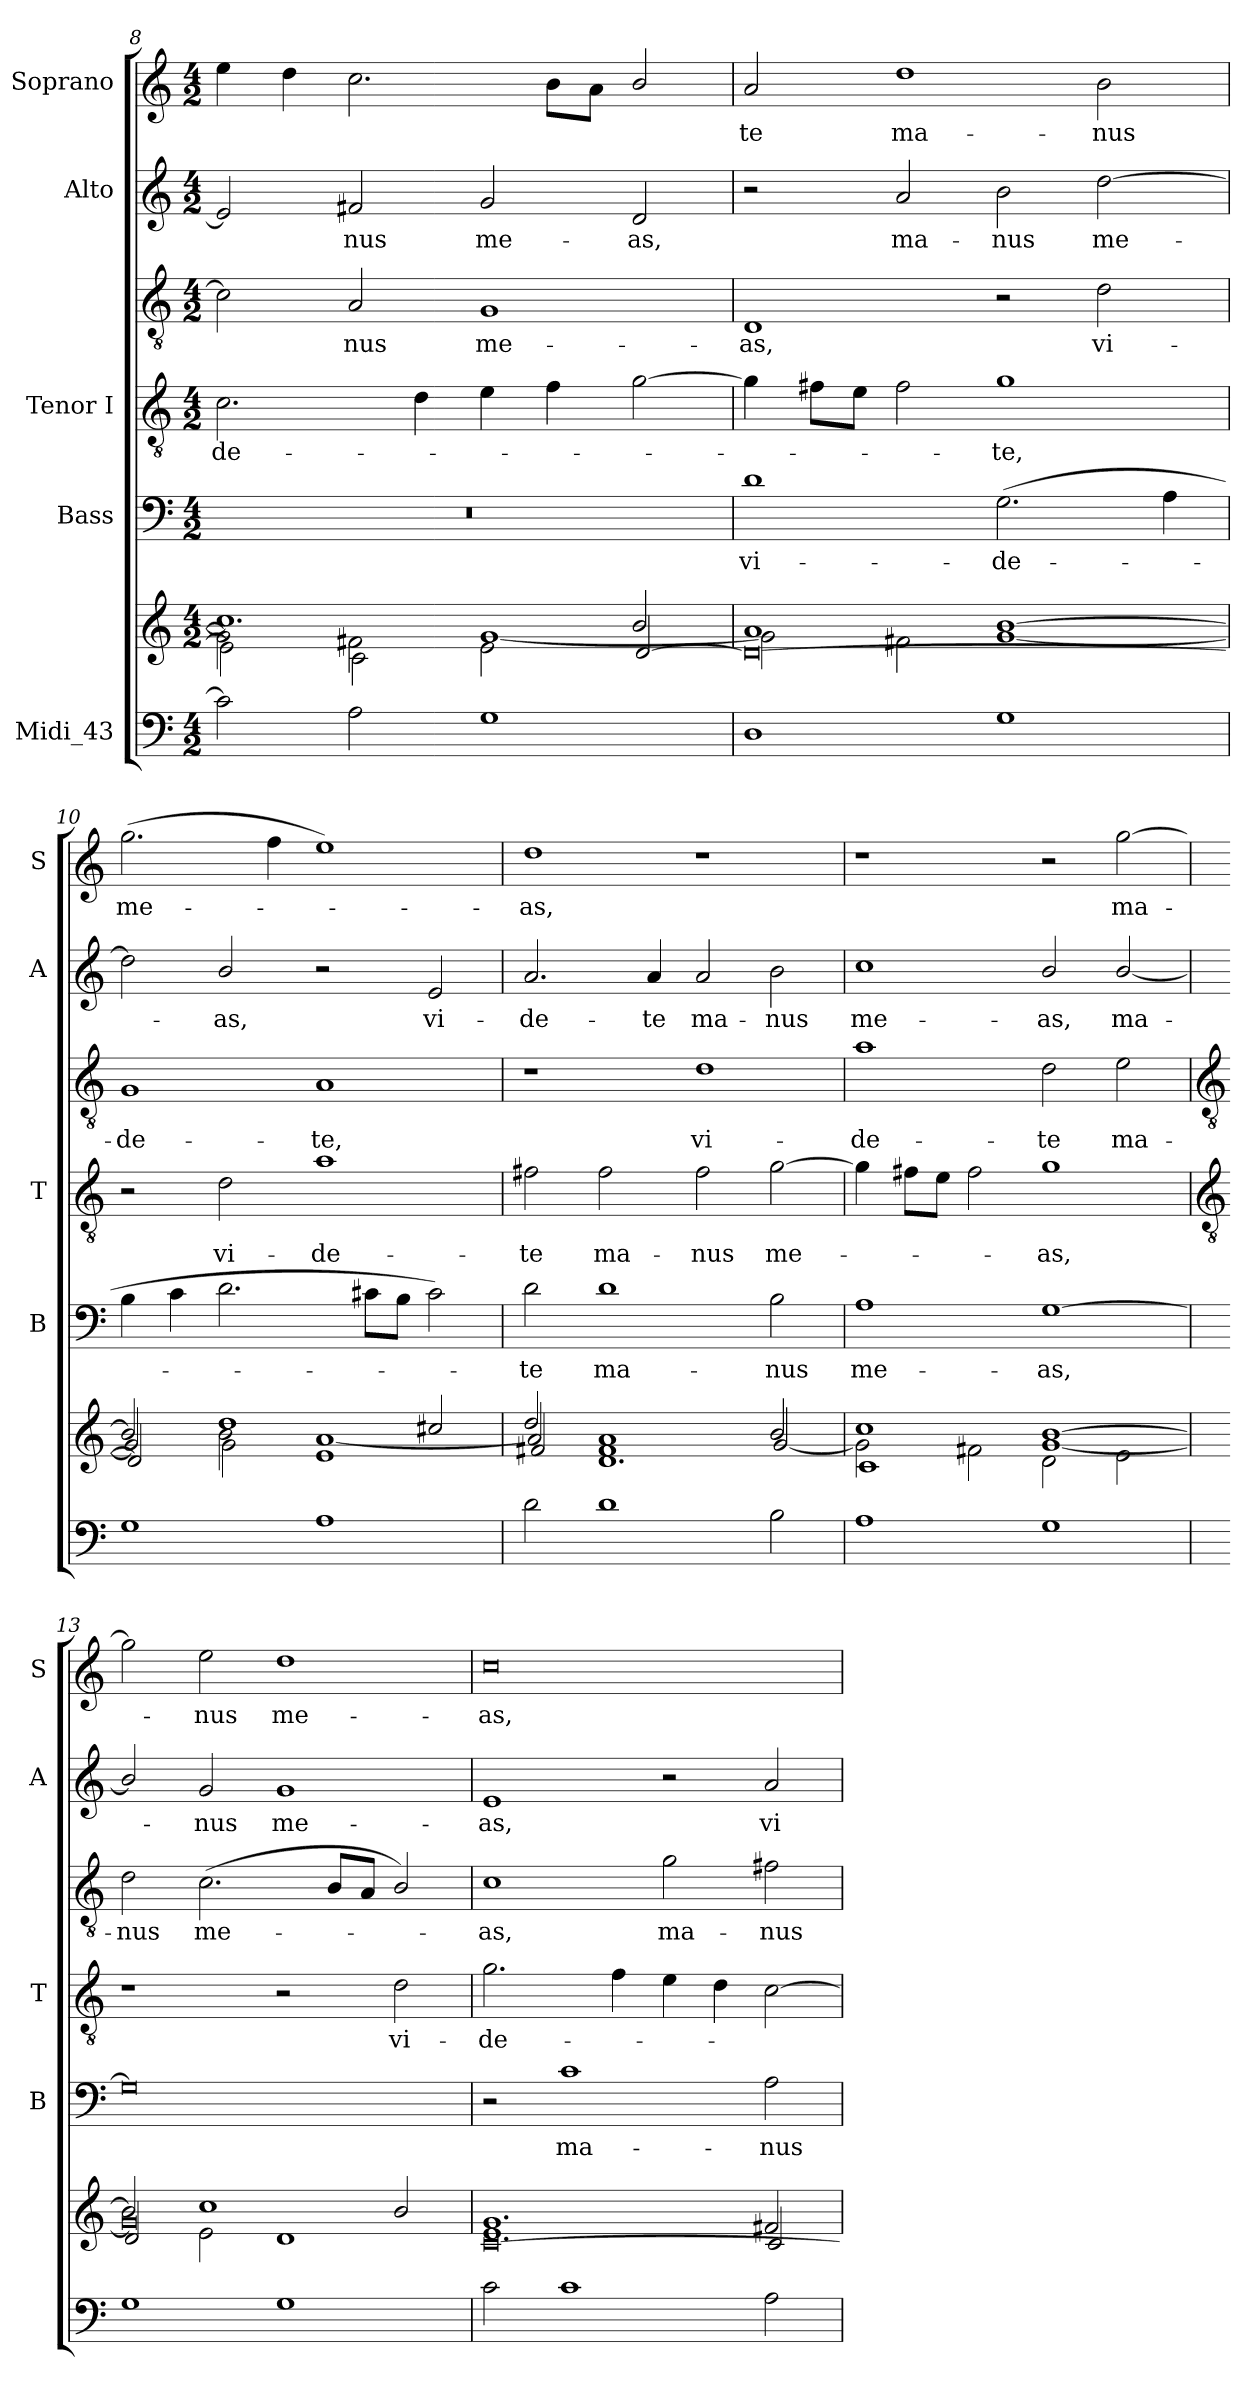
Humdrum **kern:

**kern	**kern	**kern	**text	**kern	**text	**kern	**text	**kern	**text	**kern	**text
*part5	*part5	*part4	*part4	*part3	*part3	*part3	*part3	*part2	*part2	*part1	*part1
*staff7	*staff6	*staff5	*staff5	*staff4	*staff4	*staff3	*staff3	*staff2	*staff2	*staff1	*staff1
*I"Midi_43	*	*I"Bass	*	*I"Tenor I	*	*	*	*I"Alto	*	*I"Soprano	*
*	*	*I'B	*	*I'T	*	*	*	*I'A	*	*I'S	*
*clefF4	*clefG2	*clefF4	*	*clefGv2	*	*clefGv2	*	*clefG2	*	*clefG2	*
*k[]	*k[]	*k[]	*	*k[]	*	*k[]	*	*k[]	*	*k[]	*
*C:	*C:	*C:	*	*C:	*	*C:	*	*C:	*	*C:	*
*M4/2	*M4/2	*M4/2	*	*M4/2	*	*M4/2	*	*M4/2	*	*M4/2	*
=8	=8	=8	=8	=8	=8	=8	=8	=8	=8	=8	=8
*	*^	*	*	*	*	*	*	*	*	*	*
*	*	*^	*	*	*	*	*	*	*	*	*	*
!	!	!	!	!	!	!	!LO:LY:b	!	!	!	!	!	!
2c]	1.cc/]	2g\]	2e\]	0r	.	2.c	-de-	2c]	.	2e]	.	4ee	.
.	.	.	.	.	.	.	.	.	.	.	.	4dd	.
!	!	!	!	!	!	!	!	!	!LO:LY:b	!	!LO:LY:b	!	!
2A	.	2f#X\	2c\	.	.	.	.	2A	-nus	2f#X	nus	2.cc	.
.	.	.	.	.	.	4d	.	.	.	.	.	.	.
!	!	!	!	!	!	!	!	!	!LO:LY:b	!	!LO:LY:b	!	!
1G	.	[1g\	2e\	.	.	4e	.	1G	me-	2g	me-	.	.
.	.	.	.	.	.	4f	.	.	.	.	.	8b\L	.
.	.	.	.	.	.	.	.	.	.	.	.	8a\J	.
!	!	!	!	!	!	!	!	!	!	!	!LO:LY:b	!	!
.	2b/	.	[2d/	.	.	[2g	.	.	.	2d	-as,	2b/	.
=9	=9	=9	=9	=9	=9	=9	=9	=9	=9	=9	=9	=9	=9
!	!	!	!	!	!LO:LY:b	!	!	!	!LO:LY:b	!	!	!	!LO:LY:b
1D	1a/	2g\]	0d\_	1d	vi-	4g]	.	1D	as,	2r	.	2a	te
.	.	.	.	.	.	8f#XL	.	.	.	.	.	.	.
.	.	.	.	.	.	8eJ	.	.	.	.	.	.	.
!	!	!	!	!	!	!	!	!	!	!	!LO:LY:b	!	!LO:LY:b
.	.	2f#X\	.	.	.	2f#	.	.	.	2a	ma-	1dd	ma-
!	!	!	!	!	!LO:LY:b	!	!LO:LY:b	!	!	!	!LO:LY:b	!	!
1G	[1b/	[1g\	.	(>2.G	-de-	1g	-te,	2r	.	2b	-nus	.	.
!	!	!	!	!	!	!	!	!	!LO:LY:b	!	!LO:LY:b	!	!LO:LY:b
.	.	.	.	.	.	.	.	2d	vi-	[2dd	me-	2b	-nus
.	.	.	.	4A	.	.	.	.	.	.	.	.	.
=10	=10	=10	=10	=10	=10	=10	=10	=10	=10	=10	=10	=10	=10
!	!	!	!	!	!	!	!	!	!LO:LY:b	!	!	!	!LO:LY:b
1G	2b/]	2g/]	2d/]	4B	.	2r	.	1G	de-	2dd]	.	(>2.gg	me-
.	.	.	.	4c	.	.	.	.	.	.	.	.	.
!	!	!	!	!	!	!	!LO:LY:b	!	!	!	!LO:LY:b	!	!
.	1dd/	2b\	2g\	2.d	.	2d	vi-	.	.	2b/	as,	.	.
.	.	.	.	.	.	.	.	.	.	.	.	4ff	.
!	!	!	!	!	!	!	!LO:LY:b	!	!LO:LY:b	!	!	!	!
1A	.	[1a\	1e\	.	.	1a	-de-	1A	-te,	2r	.	1ee)	.
.	.	.	.	8c#XL	.	.	.	.	.	.	.	.	.
.	.	.	.	8BJ	.	.	.	.	.	.	.	.	.
!	!	!	!	!	!	!	!	!	!	!	!LO:LY:b	!	!
.	2cc#X/	.	.	2c#)	.	.	.	.	.	2e	vi-	.	.
=11	=11	=11	=11	=11	=11	=11	=11	=11	=11	=11	=11	=11	=11
!	!	!	!	!	!LO:LY:b	!	!LO:LY:b	!	!	!	!LO:LY:b	!	!LO:LY:b
2d	2dd/	2a/]	2f#X/	2d	te	2f#X	-te	1r	.	2.a	-de-	1dd	as,
!	!	!	!	!	!LO:LY:b	!	!LO:LY:b	!	!	!	!	!	!
1d	1a/	1f#\	1.d\	1d	ma-	2f#	ma-	.	.	.	.	.	.
!	!	!	!	!	!	!	!	!	!	!	!LO:LY:b	!	!
.	.	.	.	.	.	.	.	.	.	4a	-te	.	.
!	!	!	!	!	!	!	!LO:LY:b	!	!LO:LY:b	!	!LO:LY:b	!	!
.	.	.	.	.	.	2f#	-nus	1d	-vi-	2a	ma-	1r	.
!	!	!	!	!	!LO:LY:b	!	!LO:LY:b	!	!	!	!LO:LY:b	!	!
2B	2b/	[2g/	.	2B	-nus	[2g	me-	.	.	2b	-nus	.	.
=12	=12	=12	=12	=12	=12	=12	=12	=12	=12	=12	=12	=12	=12
!	!	!	!	!	!LO:LY:b	!	!	!	!LO:LY:b	!	!LO:LY:b	!	!
1A	1cc/	2g\]	1c\	1A	me-	4g]	.	1a	de-	1cc	me-	1r	.
.	.	.	.	.	.	8f#XL	.	.	.	.	.	.	.
.	.	.	.	.	.	8eJ	.	.	.	.	.	.	.
.	.	2f#X\	.	.	.	2f#	.	.	.	.	.	.	.
!	!	!	!	!	!LO:LY:b	!	!LO:LY:b	!	!LO:LY:b	!	!LO:LY:b	!	!
1G	[1b/	[1g\	2d\	[1G	-as,	1g	-as,	2d	-te	2b/	-as,	2r	.
!	!	!	!	!	!	!	!	!	!LO:LY:b	!	!LO:LY:b	!	!LO:LY:b
.	.	.	2e\	.	.	.	.	2e	ma-	[2b/	ma-	[2gg	ma-
!!LO:LB:g=z
=13	=13	=13	=13	=13	=13	=13	=13	=13	=13	=13	=13	=13	=13
*	*	*	*	*	*	*clefGv2	*	*clefGv2	*	*	*	*	*
!	!	!	!	!	!	!	!	!	!LO:LY:b	!	!	!	!
1G	2b/]	0g\]	2d/	0G]	.	1r	.	2d	nus	2b/]	.	2gg]	.
!	!	!	!	!	!	!	!	!	!LO:LY:b	!	!LO:LY:b	!	!LO:LY:b
.	1cc/	.	2e\	.	.	.	.	(<2.c	me-	2g	nus	2ee	nus
!	!	!	!	!	!	!	!	!	!	!	!LO:LY:b	!	!LO:LY:b
1G	.	.	1d\	.	.	2r	.	.	.	1g	me-	1dd	me-
.	.	.	.	.	.	.	.	8BL	.	.	.	.	.
.	.	.	.	.	.	.	.	8AJ	.	.	.	.	.
!	!	!	!	!	!	!	!LO:LY:b	!	!	!	!	!	!
.	2b/	.	.	.	.	2d	vi-	2B/)	.	.	.	.	.
=14	=14	=14	=14	=14	=14	=14	=14	=14	=14	=14	=14	=14	=14
!	!	!	!	!	!	!	!LO:LY:b	!	!LO:LY:b	!	!LO:LY:b	!	!LO:LY:b
2c	1.g/	1.e\	[0c\	2r	.	2.g	de-	1c	-as,	1e	-as,	0cc	-as,
!	!	!	!	!	!LO:LY:b	!	!	!	!	!	!	!	!
1c	.	.	.	1c	ma-	.	.	.	.	.	.	.	.
.	.	.	.	.	.	4f	.	.	.	.	.	.	.
!	!	!	!	!	!	!	!	!	!LO:LY:b	!	!	!	!
.	.	.	.	.	.	4e	.	2g	ma-	2r	.	.	.
.	.	.	.	.	.	4d	.	.	.	.	.	.	.
!	!	!	!	!	!LO:LY:b	!	!	!	!LO:LY:b	!	!LO:LY:b	!	!
2A	2f#X/	2c/	.	2A	-nus	[2c	.	2f#X	-nus	2a	vi-	.	.
*	*v	*v	*v	*	*	*	*	*	*	*	*	*	*
=	=	=	=	=	=	=	=	=	=	=	=
*-	*-	*-	*-	*-	*-	*-	*-	*-	*-	*-	*-
